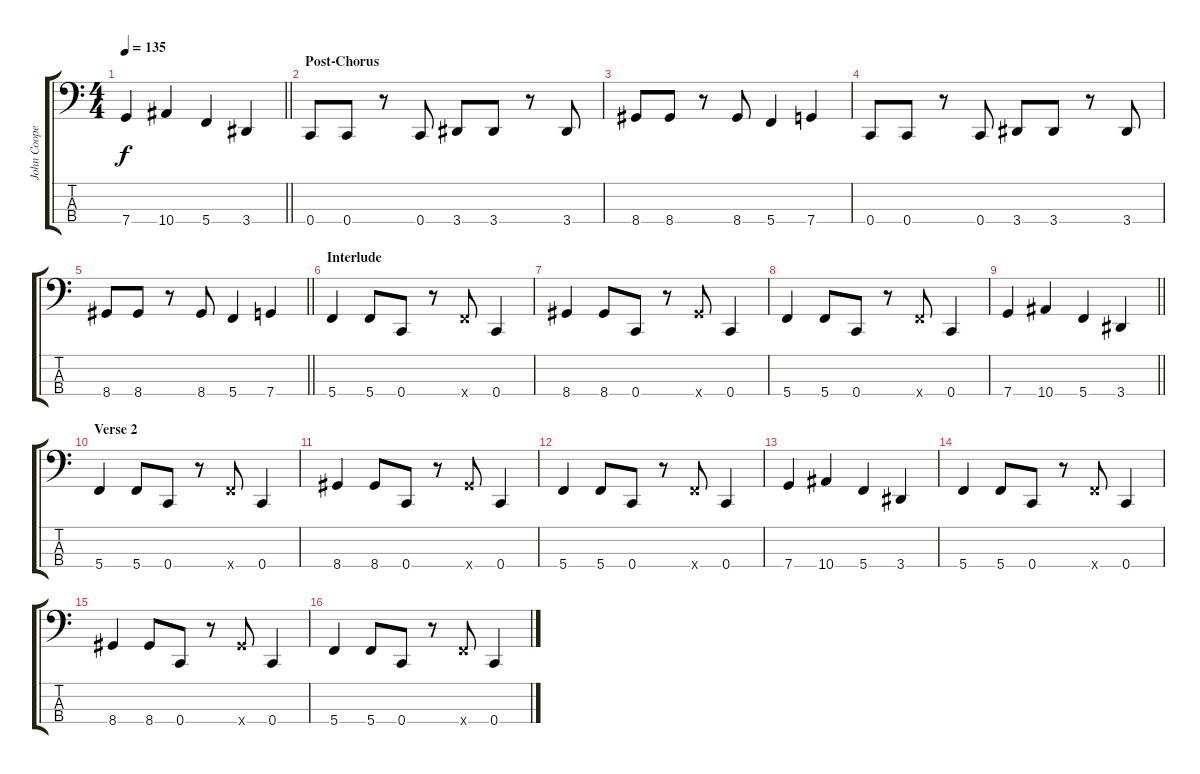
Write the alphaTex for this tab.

\track ("John Cooper (4-String)" "John Coope") {instrument electricbassfinger}
\staff {score tabs}
\tuning (F2 C2 G1 C1) {hide}
\ts (4 4)
\tempo 135
\clef f4
\barLineRight lightlight
\ks c
7.4.4{dy f} 10.4.4 5.4.4 3.4.4 |
\section ("" "Post-Chorus")
0.4.8 0.4.8 r.8 0.4.8 3.4.8 3.4.8 r.8 3.4.8 |
8.4.8 8.4.8 r.8 8.4.8 5.4.4 7.4.4 |
0.4.8 0.4.8 r.8 0.4.8 3.4.8 3.4.8 r.8 3.4.8 |
\barLineRight lightlight
8.4.8 8.4.8 r.8 8.4.8 5.4.4 7.4.4 |
\section ("" "Interlude")
5.4.4 5.4.8 0.4.8 r.8 5.4{x}.8 0.4.4 |
8.4.4 8.4.8 0.4.8 r.8 8.4{x}.8 0.4.4 |
5.4.4 5.4.8 0.4.8 r.8 5.4{x}.8 0.4.4 |
\barLineRight lightlight
7.4.4 10.4.4 5.4.4 3.4.4 |
\section ("" "Verse 2")
5.4.4 5.4.8 0.4.8 r.8 5.4{x}.8 0.4.4 |
8.4.4 8.4.8 0.4.8 r.8 8.4{x}.8 0.4.4 |
5.4.4 5.4.8 0.4.8 r.8 5.4{x}.8 0.4.4 |
7.4.4 10.4.4 5.4.4 3.4.4 |
5.4.4 5.4.8 0.4.8 r.8 5.4{x}.8 0.4.4 |
8.4.4 8.4.8 0.4.8 r.8 8.4{x}.8 0.4.4 |
5.4.4 5.4.8 0.4.8 r.8 5.4{x}.8 0.4.4
